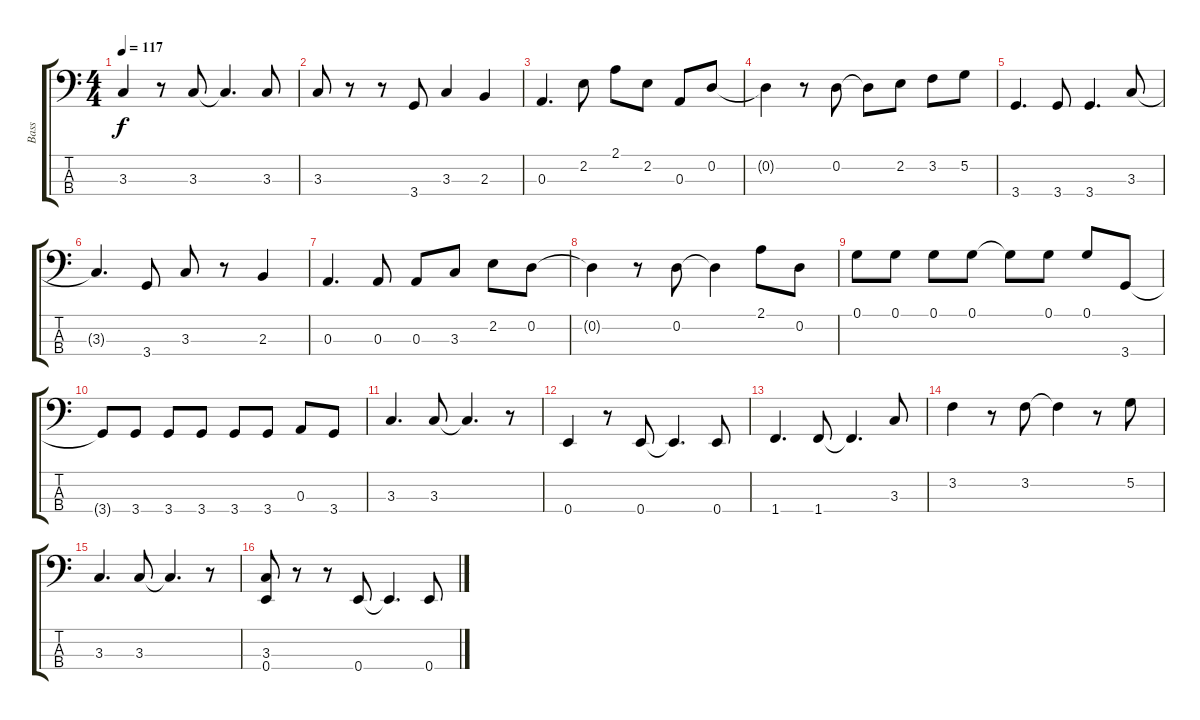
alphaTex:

\track ("Bass" "Bass") {instrument electricbassfinger}
\staff {score tabs}
\tuning (G2 D2 A1 E1) {hide}
\ts (4 4)
\tempo 117
\clef f4
\ks c
3.3.4{dy f} r.8 3.3.8 3.3{t}.4{d} 3.3.8 |
3.3.8 r.8 r.8 3.4.8 3.3.4 2.3.4 |
0.3.4{d} 2.2.8 2.1.8 2.2.8 0.3.8 0.2.8 |
0.2{t}.4 r.8 0.2.8 0.2{t}.8 2.2.8 3.2.8 5.2.8 |
3.4.4{d} 3.4.8 3.4.4{d} 3.3.8 |
3.3{t}.4{d} 3.4.8 3.3.8 r.8 2.3.4 |
0.3.4{d} 0.3.8 0.3.8 3.3.8 2.2.8 0.2.8 |
0.2{t}.4 r.8 0.2.8 0.2{t}.4 2.1.8 0.2.8 |
0.1.8 0.1.8 0.1.8 0.1.8 0.1{t}.8 0.1.8 0.1.8 3.4.8 |
3.4{t}.8 3.4.8 3.4.8 3.4.8 3.4.8 3.4.8 0.3.8 3.4.8 |
3.3.4{d} 3.3.8 3.3{t}.4{d} r.8 |
0.4.4 r.8 0.4.8 0.4{t}.4{d} 0.4.8 |
1.4.4{d} 1.4.8 1.4{t}.4{d} 3.3.8 |
3.2.4 r.8 3.2.8 3.2{t}.4 r.8 5.2.8 |
3.3.4{d} 3.3.8 3.3{t}.4{d} r.8 |
(3.3 0.4).8 r.8 r.8 0.4.8 0.4{t}.4{d} 0.4.8
